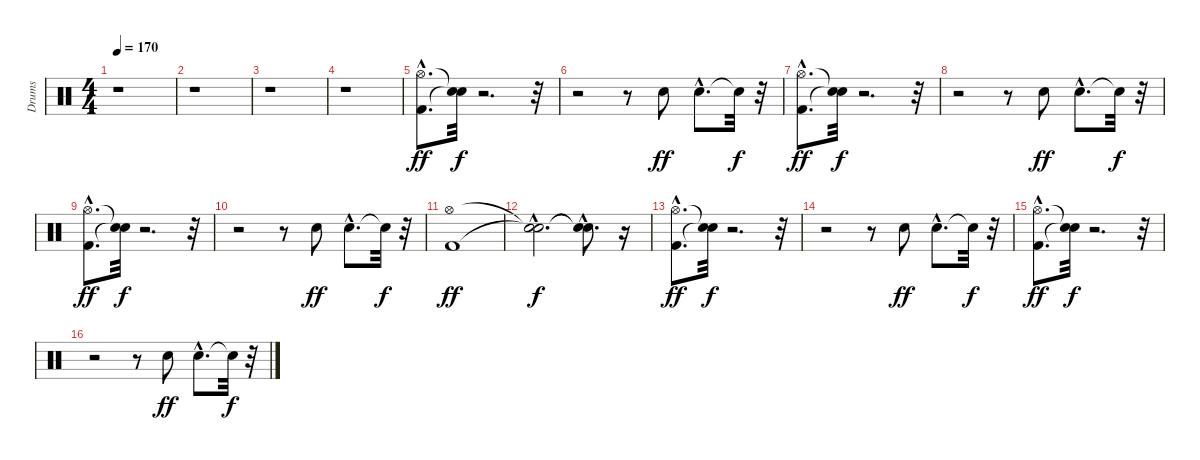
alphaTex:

\track ("Drums" "Drums") {instrument percussion}
\staff {score}
\articulation defaults
\ts (4 4)
\tempo 170
\clef neutral
\ks c
r.1{dy ff} |
r.1 |
r.1 |
r.1 |
("Kick (hit) 2"{hac} "Hi-Hat (open)"{hac}).8{d} ("Snare (hit)"{t} "Snare (hit)"{t}).32{dy f} r.2{d} r.32 |
r.2 r.8 "Snare (hit) 2".8{dy ff} "Snare (hit) 2"{hac}.8{d} "Snare (hit)"{t}.32{dy f} r.32 |
("Kick (hit) 2"{hac} "Hi-Hat (open)"{hac}).8{d dy ff} ("Snare (hit)"{t} "Snare (hit)"{t}).32{dy f} r.2{d} r.32 |
r.2 r.8 "Snare (hit) 2".8{dy ff} "Snare (hit) 2"{hac}.8{d} "Snare (hit)"{t}.32{dy f} r.32 |
("Kick (hit) 2"{hac} "Hi-Hat (open)"{hac}).8{d dy ff} ("Snare (hit)"{t} "Snare (hit)"{t}).32{dy f} r.2{d} r.32 |
r.2 r.8 "Snare (hit) 2".8{dy ff} "Snare (hit) 2"{hac}.8{d} "Snare (hit)"{t}.32{dy f} r.32 |
("Kick (hit) 2" "Hi-Hat (open)").1{dy ff} |
("Snare (hit)"{hac t} "Snare (hit)"{hac t}).2{d dy f} ("Snare (hit)"{hac t} "Snare (hit)"{hac t}).8{d} r.16 |
("Kick (hit) 2"{hac} "Hi-Hat (open)"{hac}).8{d dy ff} ("Snare (hit)"{t} "Snare (hit)"{t}).32{dy f} r.2{d} r.32 |
r.2 r.8 "Snare (hit) 2".8{dy ff} "Snare (hit) 2"{hac}.8{d} "Snare (hit)"{t}.32{dy f} r.32 |
("Kick (hit) 2"{hac} "Hi-Hat (open)"{hac}).8{d dy ff} ("Snare (hit)"{t} "Snare (hit)"{t}).32{dy f} r.2{d} r.32 |
r.2 r.8 "Snare (hit) 2".8{dy ff} "Snare (hit) 2"{hac}.8{d} "Snare (hit)"{t}.32{dy f} r.32
